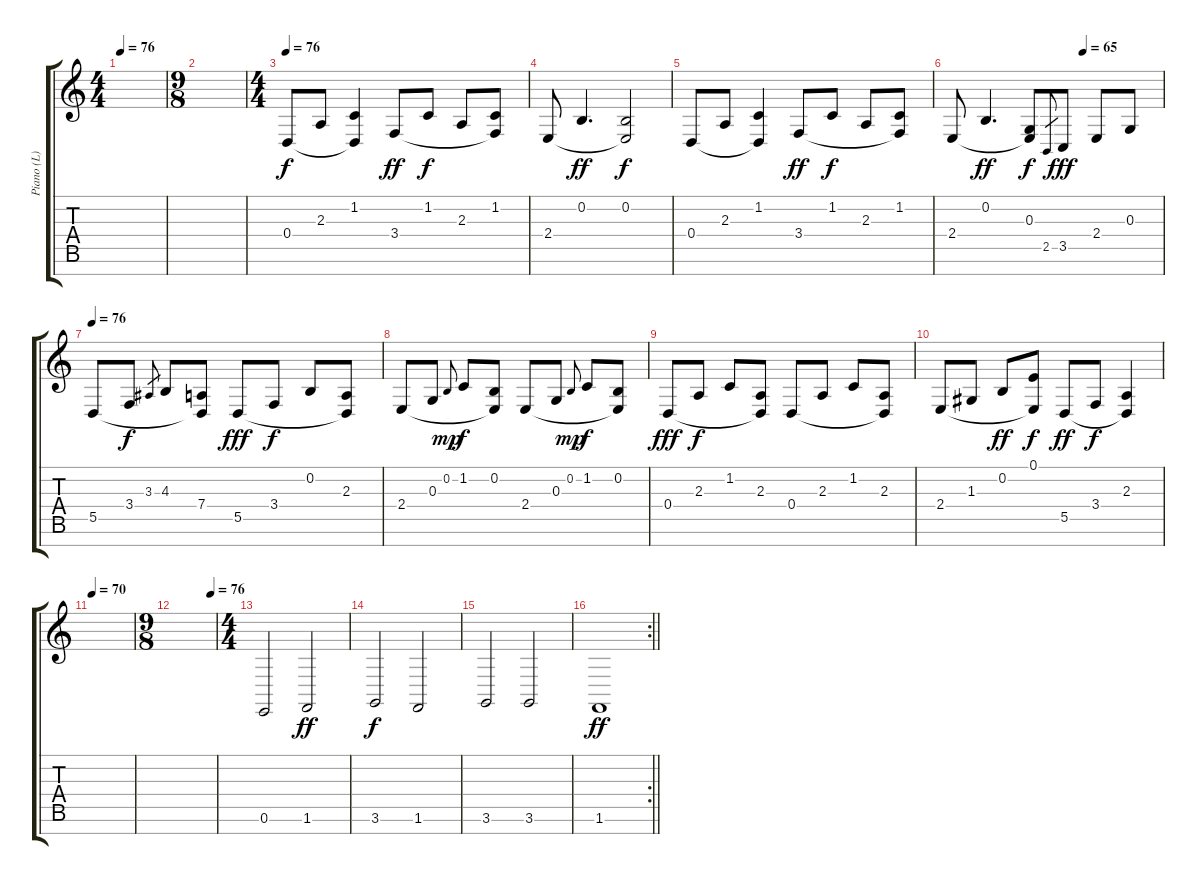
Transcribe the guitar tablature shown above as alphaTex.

\track ("Piano (L)" "Piano (L)") {instrument acousticgrandpiano}
\staff {score tabs}
\tuning (E4 B3 G3 D3 A2 E2 B1) {hide}
\ts (4 4)
\tempo 76
\clef g2
\ks c
|
\ts (9 8)
|
\ts (4 4)
\tempo 76
0.4.8 2.3.8 (1.2 0.4{t}).4 3.4.8{dy ff} 1.2.8{dy f} 2.3.8 (1.2 3.4{t}).8 |
2.4.8 0.2.4{d dy ff} (0.2 2.4{t}).2{dy f} |
0.4.8 2.3.8 (1.2 0.4{t}).4 3.4.8{dy ff} 1.2.8{dy f} 2.3.8 (1.2 3.4{t}).8 |
\tempo (65 0.625)
2.4.8 0.2.4{d dy ff} (0.3 2.4{t}).8{dy f} 2.5.8{gr} 3.5.8{dy fff} 2.4.8 0.3.8 |
\tempo 76
5.5.8 3.4.8{dy f} 3.3.8{gr} 4.3.8 (7.4 5.5{t}).8 5.5.8{dy fff} 3.4.8{dy f} 0.2.8 (2.3 5.5{t}).8 |
2.4.8 0.3.8 0.2.8{gr onbeat dy mp} 1.2.8{dy f} (0.2 2.4{t}).8 2.4.8 0.3.8 0.2.8{gr onbeat dy mp} 1.2.8{dy f} (0.2 2.4{t}).8 |
0.4.8{dy fff} 2.3.8{dy f} 1.2.8 (2.3 0.4{t}).8 0.4.8 2.3.8 1.2.8 (2.3 0.4{t}).8 |
2.4.8 1.3.8 0.2.8{dy ff} (0.1 2.4{t}).8{dy f} 5.5.8{dy ff} 3.4.8{dy f} (2.3 5.5{t}).4 |
\tempo 70
|
\ts (9 8)
\tempo (76 0.8888888888888888)
|
\ts (4 4)
0.6.2 1.6.2{dy ff} |
3.6.2{dy f} 1.6.2 |
3.6.2 3.6.2 |
\rc 2
\barLineRight lightlight
1.6.1{dy ff}
